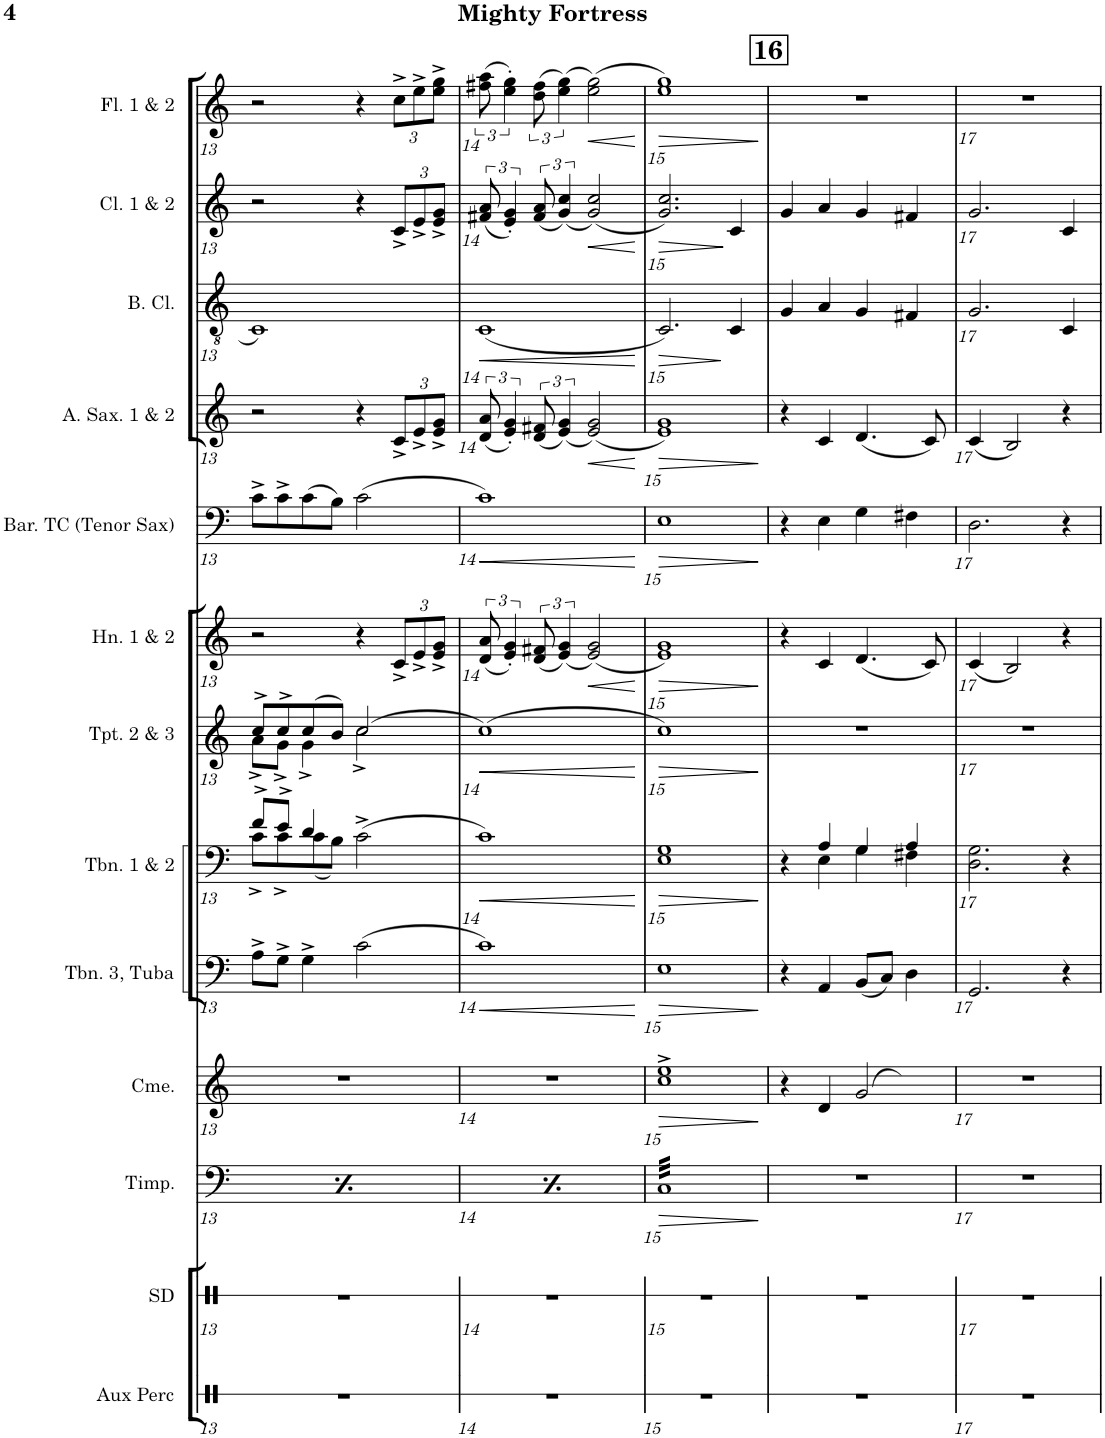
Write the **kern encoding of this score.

**kern	**kern	**kern	**dynam	**kern	**dynam	**kern	**dynam	**kern	**dynam	**kern	**dynam	**kern	**dynam	**kern	**dynam	**kern	**dynam	**kern	**dynam	**kern	**dynam	**kern	**dynam
*part13	*part12	*part11	*part11	*part10	*part10	*part9	*part9	*part8	*part8	*part7	*part7	*part6	*part6	*part5	*part5	*part4	*part4	*part3	*part3	*part2	*part2	*part1	*part1
*staff13	*staff12	*staff11	*staff11	*staff10	*staff10	*staff9	*staff9	*staff8	*staff8	*staff7	*staff7	*staff6	*staff6	*staff5	*staff5	*staff4	*staff4	*staff3	*staff3	*staff2	*staff2	*staff1	*staff1
*I"Aux Percussion	*I"Snare Drum	*I"Timpani	*	*I"Chimes	*	*I"Trombone 3, Tuba	*	*I"Trombone 1 &amp; 2	*	*I"Trumpet 2 &amp; 3	*	*I"Horn 1 &amp; 2	*	*I"Baritone TC (Tenor Sax)	*	*I"Alto Saxophone 1 &amp; 2	*	*I"Bass Clarinet	*	*I"Clarinet 1 &amp; 2	*	*I"Flute 1 &amp; 2	*
*I'Aux Perc	*I'SD	*I'Timp.	*	*I'Cme.	*	*I'Tbn. 3, Tuba	*	*I'Tbn. 1 &amp; 2	*	*I'Tpt. 2 &amp; 3	*	*I'Hn. 1 &amp; 2	*	*I'Bar. TC (Tenor Sax)	*	*I'A. Sax. 1 &amp; 2	*	*I'B. Cl.	*	*I'Cl. 1 &amp; 2	*	*I'Fl. 1 &amp; 2	*
!!LO:PB:g=z
*clefX	*clefX	*clefF4	*	*clefG2	*	*clefF4	*	*clefF4	*	*clefG2	*	*clefG2	*	*clefF4	*	*clefG2	*	*clefGv2	*	*clefG2	*	*clefG2	*
*	*	*	*	*	*	*	*	*	*	*Trd1c2	*	*Trd4c7	*	*Trd4c7	*	*Trd5c9	*	*Trd8c14	*	*Trd1c2	*	*	*
*k[]	*k[]	*k[]	*	*k[]	*	*k[]	*	*k[]	*	*k[]	*	*k[]	*	*k[]	*	*k[]	*	*k[]	*	*k[]	*	*k[]	*
*M4/4	*M4/4	*M4/4	*	*M4/4	*	*M4/4	*	*M4/4	*	*M4/4	*	*M4/4	*	*M4/4	*	*M4/4	*	*M4/4	*	*M4/4	*	*M4/4	*
*	*	*Xbrackettup	*	*	*	*	*	*	*	*	*	*	*	*	*	*	*	*	*	*	*	*	*
=13	=13	=13	=13	=13	=13	=13	=13	=13	=13	=13	=13	=13	=13	=13	=13	=13	=13	=13	=13	=13	=13	=13	=13
*	*	*	*	*	*	*	*	*^	*	*^	*	*	*	*	*	*	*	*	*	*	*	*	*
!	!	!	!LO:DY:b	!	!	!	!	!	!	!	!	!	!	!	!	!	!	!	!	!	!	!	!	!	!
1r	1r	12C\L	mp	1r	.	8A^\L	.	8f^/L	8c^\L	.	8cc^/L	8a^\L	.	2r	.	8c^\L	.	2r	.	1C	.	2r	.	2r	.
.	.	24C\L	.	.	.	.	.	.	.	.	.	.	.	.	.	.	.	.	.	.	.	.	.	.	.
.	.	24C\	.	.	.	8G^\J	.	8e^/J	8c^\	.	8cc^/	8g^\J	.	.	.	8c^\	.	.	.	.	.	.	.	.	.
.	.	24C\	.	.	.	.	.	.	.	.	.	.	.	.	.	.	.	.	.	.	.	.	.	.	.
.	.	24C\JJ	.	.	.	.	.	.	.	.	.	.	.	.	.	.	.	.	.	.	.	.	.	.	.
.	.	12C\L	.	.	.	4G^\	.	4d/	(8c\	.	(8cc/	4g^\	.	.	.	(8c\	.	.	.	.	.	.	.	.	.
.	.	24C\L	.	.	.	.	.	.	.	.	.	.	.	.	.	.	.	.	.	.	.	.	.	.	.
.	.	24C\	.	.	.	.	.	.	8B\J)	.	8b/J)	.	.	.	.	8B\J)	.	.	.	.	.	.	.	.	.
.	.	24C\	.	.	.	.	.	.	.	.	.	.	.	.	.	.	.	.	.	.	.	.	.	.	.
.	.	24C\JJ	.	.	.	.	.	.	.	.	.	.	.	.	.	.	.	.	.	.	.	.	.	.	.
.	.	12C\L	.	.	.	(2c\	.	(2c^\	2ryy	.	(2cc/	2cc^\	.	4r	.	(2c\	.	4r	.	.	.	4r	.	4r	.
.	.	24C\L	.	.	.	.	.	.	.	.	.	.	.	.	.	.	.	.	.	.	.	.	.	.	.
.	.	24C\	.	.	.	.	.	.	.	.	.	.	.	.	.	.	.	.	.	.	.	.	.	.	.
.	.	24C\	.	.	.	.	.	.	.	.	.	.	.	.	.	.	.	.	.	.	.	.	.	.	.
.	.	24C\JJ	.	.	.	.	.	.	.	.	.	.	.	.	.	.	.	.	.	.	.	.	.	.	.
*	*	*	*	*	*	*	*	*	*	*	*	*	*	*Xbrackettup	*	*	*	*Xbrackettup	*	*	*	*Xbrackettup	*	*Xbrackettup	*
.	.	12C\L	.	.	.	.	.	.	.	.	.	.	.	12c^/L	.	.	.	12c^/L	.	.	.	12c^/L	.	12cc^\L	.
.	.	24C\L	.	.	.	.	.	.	.	.	.	.	.	12e^/	.	.	.	12e^/	.	.	.	12e^/	.	12ee^\	.
.	.	24C\	.	.	.	.	.	.	.	.	.	.	.	.	.	.	.	.	.	.	.	.	.	.	.
.	.	24C\	.	.	.	.	.	.	.	.	.	.	.	12e/^ 12g/^J	.	.	.	12e/^ 12g/^J	.	.	.	12e/^ 12g/^J	.	12ee\^ 12gg\^J	.
.	.	24C\JJ	.	.	.	.	.	.	.	.	.	.	.	.	.	.	.	.	.	.	.	.	.	.	.
*	*	*	*	*	*	*	*	*v	*v	*	*	*	*	*	*	*	*	*	*	*	*	*	*	*	*
*	*	*	*	*	*	*	*	*	*	*v	*v	*	*	*	*	*	*	*	*	*	*	*	*	*
=14	=14	=14	=14	=14	=14	=14	=14	=14	=14	=14	=14	=14	=14	=14	=14	=14	=14	=14	=14	=14	=14	=14	=14
!	!	!	!	!	!	!	!LO:HP:b	!	!LO:HP:b	!	!LO:HP:b	!	!	!	!	!	!	!	!	!	!	!	!
*	*	*	*	*	*	*	*	*	*	*	*	*brackettup	*	*	*	*	*	*	*	*	*	*	*
!	!	!	!	!	!	!	!	!	!	!	!	!	!	!	!LO:HP:b	!	!	!	!	!	!	!	!
*	*	*	*	*	*	*	*	*	*	*	*	*	*	*	*	*brackettup	*	*	*	*	*	*	*
!	!	!	!	!	!	!	!	!	!	!	!	!	!	!	!	!	!	!	!LO:HP:b	!	!	!	!
*	*	*	*	*	*	*	*	*	*	*	*	*	*	*	*	*	*	*	*	*brackettup	*	*brackettup	*
!	!	!	!LO:DY:b	!	!	!	!	!	!	!	!	!	!	!	!	!	!	!	!	!	!	!	!
1r	1r	12C\L	mp	1r	.	1c)	<	1c)	<	(1cc)	<	(12d/ 12a/	.	1c)	<	(12d/ 12a/	.	(1C	<	(12f#X/ 12a/	.	(12ff#X\ 12aa\	.
.	.	24C\L	.	.	.	.	.	.	.	.	.	6e/' 6g/')	.	.	.	6e/' 6g/')	.	.	.	6e/' 6g/')	.	6ee\' 6gg\')	.
.	.	24C\	.	.	.	.	.	.	.	.	.	.	.	.	.	.	.	.	.	.	.	.	.
.	.	24C\	.	.	.	.	.	.	.	.	.	.	.	.	.	.	.	.	.	.	.	.	.
.	.	24C\JJ	.	.	.	.	.	.	.	.	.	.	.	.	.	.	.	.	.	.	.	.	.
.	.	12C\L	.	.	.	.	.	.	.	.	.	(12d/ 12f#X/	.	.	.	(12d/ 12f#X/	.	.	.	(12f#/ 12a/	.	(12dd\ 12ff#\	.
.	.	24C\L	.	.	.	.	.	.	.	.	.	(6e/ 6g/)	.	.	.	(6e/ 6g/)	.	.	.	(6g/ 6cc/)	.	(6ee\ 6gg\)	.
.	.	24C\	.	.	.	.	.	.	.	.	.	.	.	.	.	.	.	.	.	.	.	.	.
.	.	24C\	.	.	.	.	.	.	.	.	.	.	.	.	.	.	.	.	.	.	.	.	.
.	.	24C\JJ	.	.	.	.	.	.	.	.	.	.	.	.	.	.	.	.	.	.	.	.	.
!	!	!	!	!	!	!	!	!	!	!	!	!	!LO:HP:b	!	!	!	!LO:HP:b	!	!	!	!LO:HP:b	!	!LO:HP:b
.	.	12C\L	.	.	.	.	.	.	.	.	.	(2e/ 2g/)	<	.	.	(2e/ 2g/)	<	.	.	(2g/ 2cc/)	<	(2ee\ 2gg\)	<
.	.	24C\L	.	.	.	.	.	.	.	.	.	.	.	.	.	.	.	.	.	.	.	.	.
.	.	24C\	.	.	.	.	.	.	.	.	.	.	.	.	.	.	.	.	.	.	.	.	.
.	.	24C\	.	.	.	.	.	.	.	.	.	.	.	.	.	.	.	.	.	.	.	.	.
.	.	24C\JJ	.	.	.	.	.	.	.	.	.	.	.	.	.	.	.	.	.	.	.	.	.
.	.	12C\L	.	.	.	.	.	.	.	.	.	.	.	.	.	.	.	.	.	.	.	.	.
.	.	24C\L	.	.	.	.	.	.	.	.	.	.	.	.	.	.	.	.	.	.	.	.	.
.	.	24C\	.	.	.	.	.	.	.	.	.	.	.	.	.	.	.	.	.	.	.	.	.
.	.	24C\	.	.	.	.	.	.	.	.	.	.	.	.	.	.	.	.	.	.	.	.	.
.	.	24C\JJ	.	.	.	.	.	.	.	.	.	.	.	.	.	.	.	.	.	.	.	.	.
.	.	.	.	.	.	.	[	.	[	.	[	.	[	.	[	.	[	.	[	.	[	.	[
=15	=15	=15	=15	=15	=15	=15	=15	=15	=15	=15	=15	=15	=15	=15	=15	=15	=15	=15	=15	=15	=15	=15	=15
!	!	!	!LO:HP:b	!	!LO:HP:b	!	!LO:HP:b	!	!LO:HP:b	!	!LO:HP:b	!	!LO:HP:b	!	!LO:HP:b	!	!LO:HP:b	!	!LO:HP:b	!	!LO:HP:b	!	!LO:HP:b
*	*	*tremolo	*	*	*	*	*	*	*	*	*	*	*	*	*	*	*	*	*	*	*	*	*
1r	1r	32CLLL	>	1cc^ 1ee^	>	1E	>	1E 1G	>	1cc)	>	1e 1g)	>	1E	>	1e 1g)	>	2.C/)	>	2.g/ 2.cc/)	>	1ee 1gg)	>
.	.	32C	.	.	.	.	.	.	.	.	.	.	.	.	.	.	.	.	.	.	.	.	.
.	.	32C	.	.	.	.	.	.	.	.	.	.	.	.	.	.	.	.	.	.	.	.	.
.	.	32C	.	.	.	.	.	.	.	.	.	.	.	.	.	.	.	.	.	.	.	.	.
.	.	32C	.	.	.	.	.	.	.	.	.	.	.	.	.	.	.	.	.	.	.	.	.
.	.	32C	.	.	.	.	.	.	.	.	.	.	.	.	.	.	.	.	.	.	.	.	.
.	.	32C	.	.	.	.	.	.	.	.	.	.	.	.	.	.	.	.	.	.	.	.	.
.	.	32C	.	.	.	.	.	.	.	.	.	.	.	.	.	.	.	.	.	.	.	.	.
.	.	32C	.	.	.	.	.	.	.	.	.	.	.	.	.	.	.	.	.	.	.	.	.
.	.	32C	.	.	.	.	.	.	.	.	.	.	.	.	.	.	.	.	.	.	.	.	.
.	.	32C	.	.	.	.	.	.	.	.	.	.	.	.	.	.	.	.	.	.	.	.	.
.	.	32C	.	.	.	.	.	.	.	.	.	.	.	.	.	.	.	.	.	.	.	.	.
.	.	32C	.	.	.	.	.	.	.	.	.	.	.	.	.	.	.	.	.	.	.	.	.
.	.	32C	.	.	.	.	.	.	.	.	.	.	.	.	.	.	.	.	.	.	.	.	.
.	.	32C	.	.	.	.	.	.	.	.	.	.	.	.	.	.	.	.	.	.	.	.	.
.	.	32C	.	.	.	.	.	.	.	.	.	.	.	.	.	.	.	.	.	.	.	.	.
.	.	32C	.	.	.	.	.	.	.	.	.	.	.	.	.	.	.	.	.	.	.	.	.
.	.	32C	.	.	.	.	.	.	.	.	.	.	.	.	.	.	.	.	.	.	.	.	.
.	.	32C	.	.	.	.	.	.	.	.	.	.	.	.	.	.	.	.	.	.	.	.	.
.	.	32C	.	.	.	.	.	.	.	.	.	.	.	.	.	.	.	.	.	.	.	.	.
.	.	32C	.	.	.	.	.	.	.	.	.	.	.	.	.	.	.	.	.	.	.	.	.
.	.	32C	.	.	.	.	.	.	.	.	.	.	.	.	.	.	.	.	.	.	.	.	.
.	.	32C	.	.	.	.	.	.	.	.	.	.	.	.	.	.	.	.	.	.	.	.	.
.	.	32C	.	.	.	.	.	.	.	.	.	.	.	.	.	.	.	.	.	.	.	.	.
.	.	32C	.	.	.	.	.	.	.	.	.	.	.	.	.	.	.	4C/	]	4c/	]	.	.
.	.	32C	.	.	.	.	.	.	.	.	.	.	.	.	.	.	.	.	.	.	.	.	.
.	.	32C	.	.	.	.	.	.	.	.	.	.	.	.	.	.	.	.	.	.	.	.	.
.	.	32C	.	.	.	.	.	.	.	.	.	.	.	.	.	.	.	.	.	.	.	.	.
.	.	32C	.	.	.	.	.	.	.	.	.	.	.	.	.	.	.	.	.	.	.	.	.
.	.	32C	.	.	.	.	.	.	.	.	.	.	.	.	.	.	.	.	.	.	.	.	.
.	.	32C	.	.	.	.	.	.	.	.	.	.	.	.	.	.	.	.	.	.	.	.	.
.	.	32CJJJ	.	.	.	.	.	.	.	.	.	.	.	.	.	.	.	.	.	.	.	.	.
*	*	*Xtremolo	*	*	*	*	*	*	*	*	*	*	*	*	*	*	*	*	*	*	*	*	*
.	.	.	]	.	]	.	]	.	]	.	]	.	]	.	]	.	]	.	.	.	.	.	]
!!LO:REH:place=s1:a:B:cj:fs=14:t=16
=16	=16	=16	=16	=16	=16	=16	=16	=16	=16	=16	=16	=16	=16	=16	=16	=16	=16	=16	=16	=16	=16	=16	=16
*	*	*	*	*	*	*	*	*^	*	*	*	*	*	*	*	*	*	*	*	*	*	*	*
1r	1r	1r	.	4r	.	4r	.	4r	4ryy	.	1r	.	4r	.	4r	.	4r	.	4G/	.	4g/	.	1r	.
.	.	.	.	4d/	.	4AA/	.	4E\	4A/	.	.	.	4c/	.	4E\	.	4c/	.	4A/	.	4a/	.	.	.
.	.	.	.	(>2g/	.	(8BB/L	.	4G\	4G/	.	.	.	(4.d/	.	4G\	.	(4.d/	.	4G/	.	4g/	.	.	.
.	.	.	.	.	.	8C/J)	.	.	.	.	.	.	.	.	.	.	.	.	.	.	.	.	.	.
.	.	.	.	.	.	4D\	.	4F#X\	4A/	.	.	.	.	.	4F#X\	.	.	.	4F#X/	.	4f#X/	.	.	.
.	.	.	.	.	.	.	.	.	.	.	.	.	8c/)	.	.	.	8c/)	.	.	.	.	.	.	.
=17	=17	=17	=17	=17	=17	=17	=17	=17	=17	=17	=17	=17	=17	=17	=17	=17	=17	=17	=17	=17	=17	=17	=17	=17
1r	1r	1r	.	1r)	.	2.GG/	.	2.D\	2.G\	.	1r	.	(4c/	.	2.D\	.	(4c/	.	2.G/	.	2.g/	.	1r	.
.	.	.	.	.	.	.	.	.	.	.	.	.	2B/)	.	.	.	2B/)	.	.	.	.	.	.	.
.	.	.	.	.	.	4r	.	4r	4ryy	.	.	.	4r	.	4r	.	4r	.	4C/	.	4c/	.	.	.
*	*	*	*	*	*	*	*	*v	*v	*	*	*	*	*	*	*	*	*	*	*	*	*	*	*
=	=	=	=	=	=	=	=	=	=	=	=	=	=	=	=	=	=	=	=	=	=	=	=
*-	*-	*-	*-	*-	*-	*-	*-	*-	*-	*-	*-	*-	*-	*-	*-	*-	*-	*-	*-	*-	*-	*-	*-
